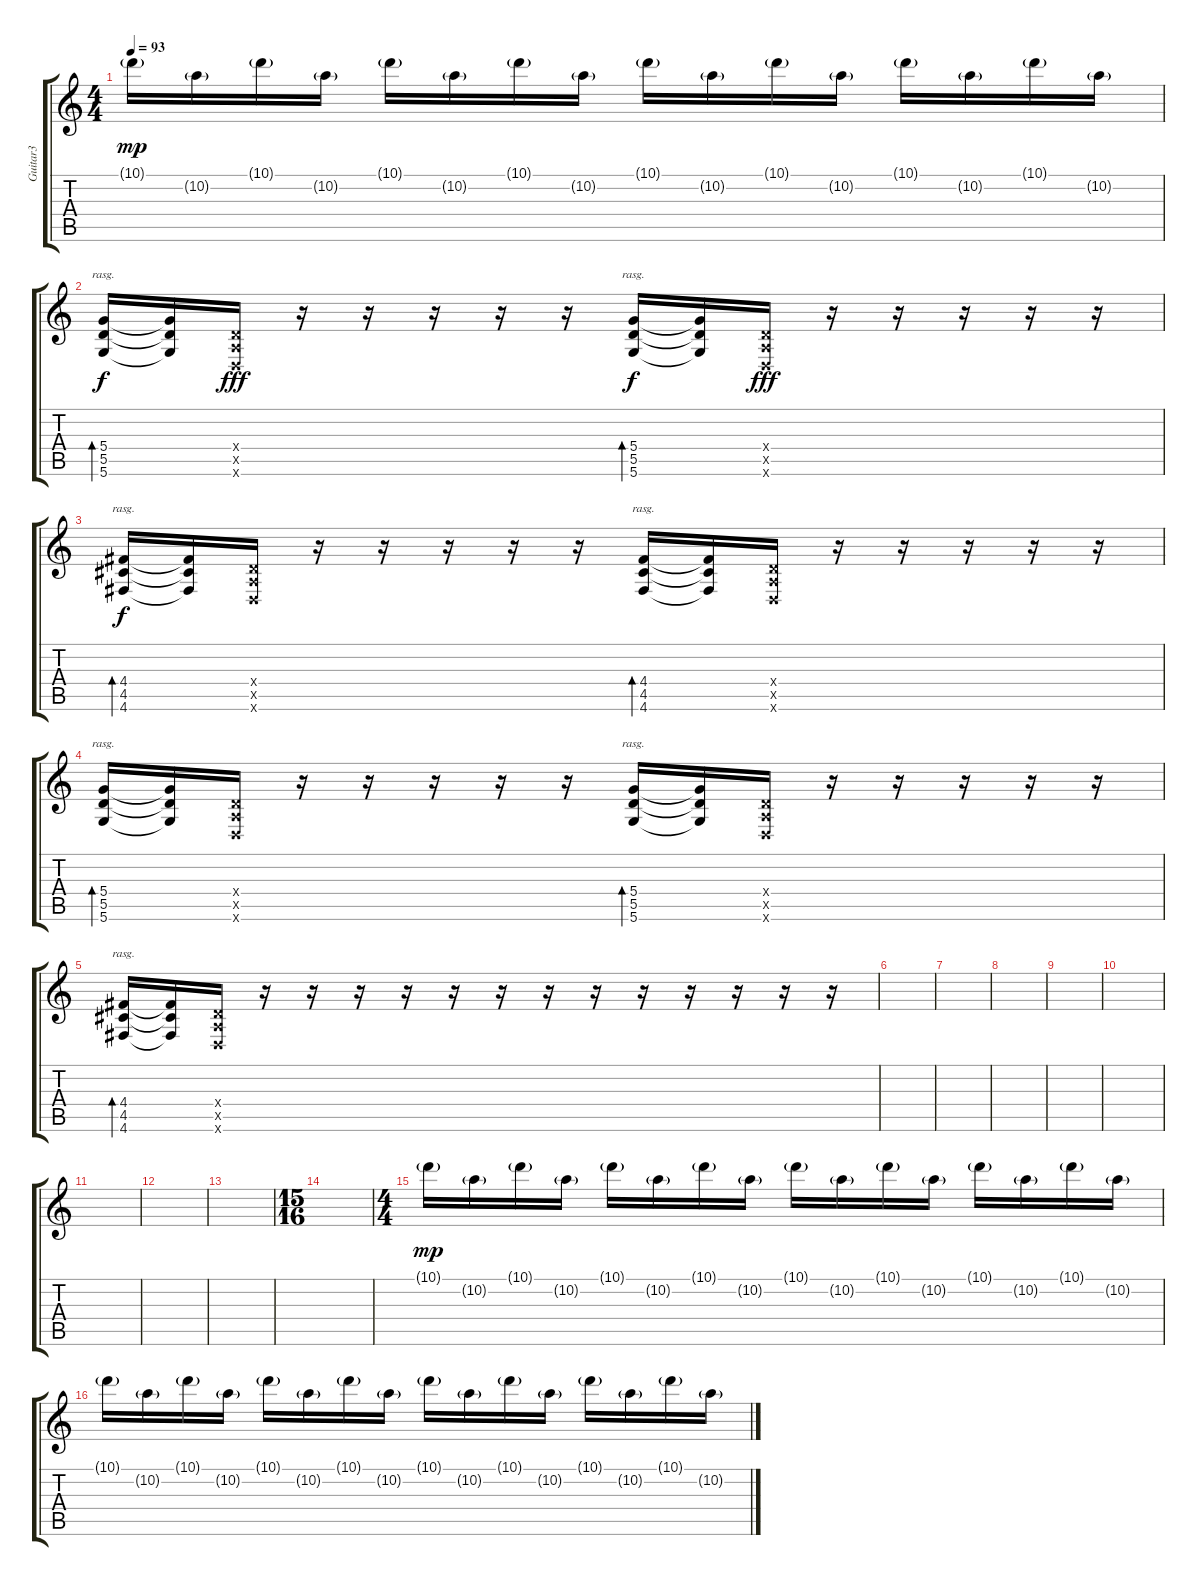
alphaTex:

\track ("Guitar3" "Guitar3") {instrument distortionguitar}
\staff {score tabs}
\tuning (E4 B3 G3 D3 A2 D2) {hide}
\ts (4 4)
\tempo 93
\clef g2
\ks c
10.1{g}.16{dy mp} 10.2{g}.16 10.1{g}.16 10.2{g}.16 10.1{g}.16 10.2{g}.16 10.1{g}.16 10.2{g}.16 10.1{g}.16 10.2{g}.16 10.1{g}.16 10.2{g}.16 10.1{g}.16 10.2{g}.16 10.1{g}.16 10.2{g}.16 |
(5.4 5.5 5.6).16{bd 480 rasg ii dy f volume 12} (5.4{t} 5.5{t} 5.6{t}).16 (0.4{x} 0.5{x} 0.6{x}).16{dy fff} r.16 r.16 r.16 r.16 r.16 (5.4 5.5 5.6).16{bd 480 rasg ii dy f} (5.4{t} 5.5{t} 5.6{t}).16 (0.4{x} 0.5{x} 0.6{x}).16{dy fff} r.16 r.16 r.16 r.16 r.16 |
(4.4 4.5 4.6).16{bd 480 rasg ii dy f} (4.4{t} 4.5{t} 4.6{t}).16 (0.4{x} 0.5{x} 0.6{x}).16 r.16 r.16 r.16 r.16 r.16 (4.4 4.5 4.6).16{bd 480 rasg ii} (4.4{t} 4.5{t} 4.6{t}).16 (0.4{x} 0.5{x} 0.6{x}).16 r.16 r.16 r.16 r.16 r.16 |
(5.4 5.5 5.6).16{bd 480 rasg ii} (5.4{t} 5.5{t} 5.6{t}).16 (0.4{x} 0.5{x} 0.6{x}).16 r.16 r.16 r.16 r.16 r.16 (5.4 5.5 5.6).16{bd 480 rasg ii} (5.4{t} 5.5{t} 5.6{t}).16 (0.4{x} 0.5{x} 0.6{x}).16 r.16 r.16 r.16 r.16 r.16 |
(4.4 4.5 4.6).16{bd 480 rasg ii} (4.4{t} 4.5{t} 4.6{t}).16 (0.4{x} 0.5{x} 0.6{x}).16 r.16 r.16 r.16 r.16 r.16 r.16 r.16 r.16 r.16 r.16 r.16 r.16 r.16 |
|
|
|
|
|
|
|
|
\ts (15 16)
|
\ts (4 4)
10.1{g}.16{dy mp} 10.2{g}.16 10.1{g}.16 10.2{g}.16 10.1{g}.16 10.2{g}.16 10.1{g}.16 10.2{g}.16 10.1{g}.16 10.2{g}.16 10.1{g}.16 10.2{g}.16 10.1{g}.16 10.2{g}.16 10.1{g}.16 10.2{g}.16 |
10.1{g}.16 10.2{g}.16 10.1{g}.16 10.2{g}.16 10.1{g}.16 10.2{g}.16 10.1{g}.16 10.2{g}.16 10.1{g}.16 10.2{g}.16 10.1{g}.16 10.2{g}.16 10.1{g}.16 10.2{g}.16 10.1{g}.16 10.2{g}.16
